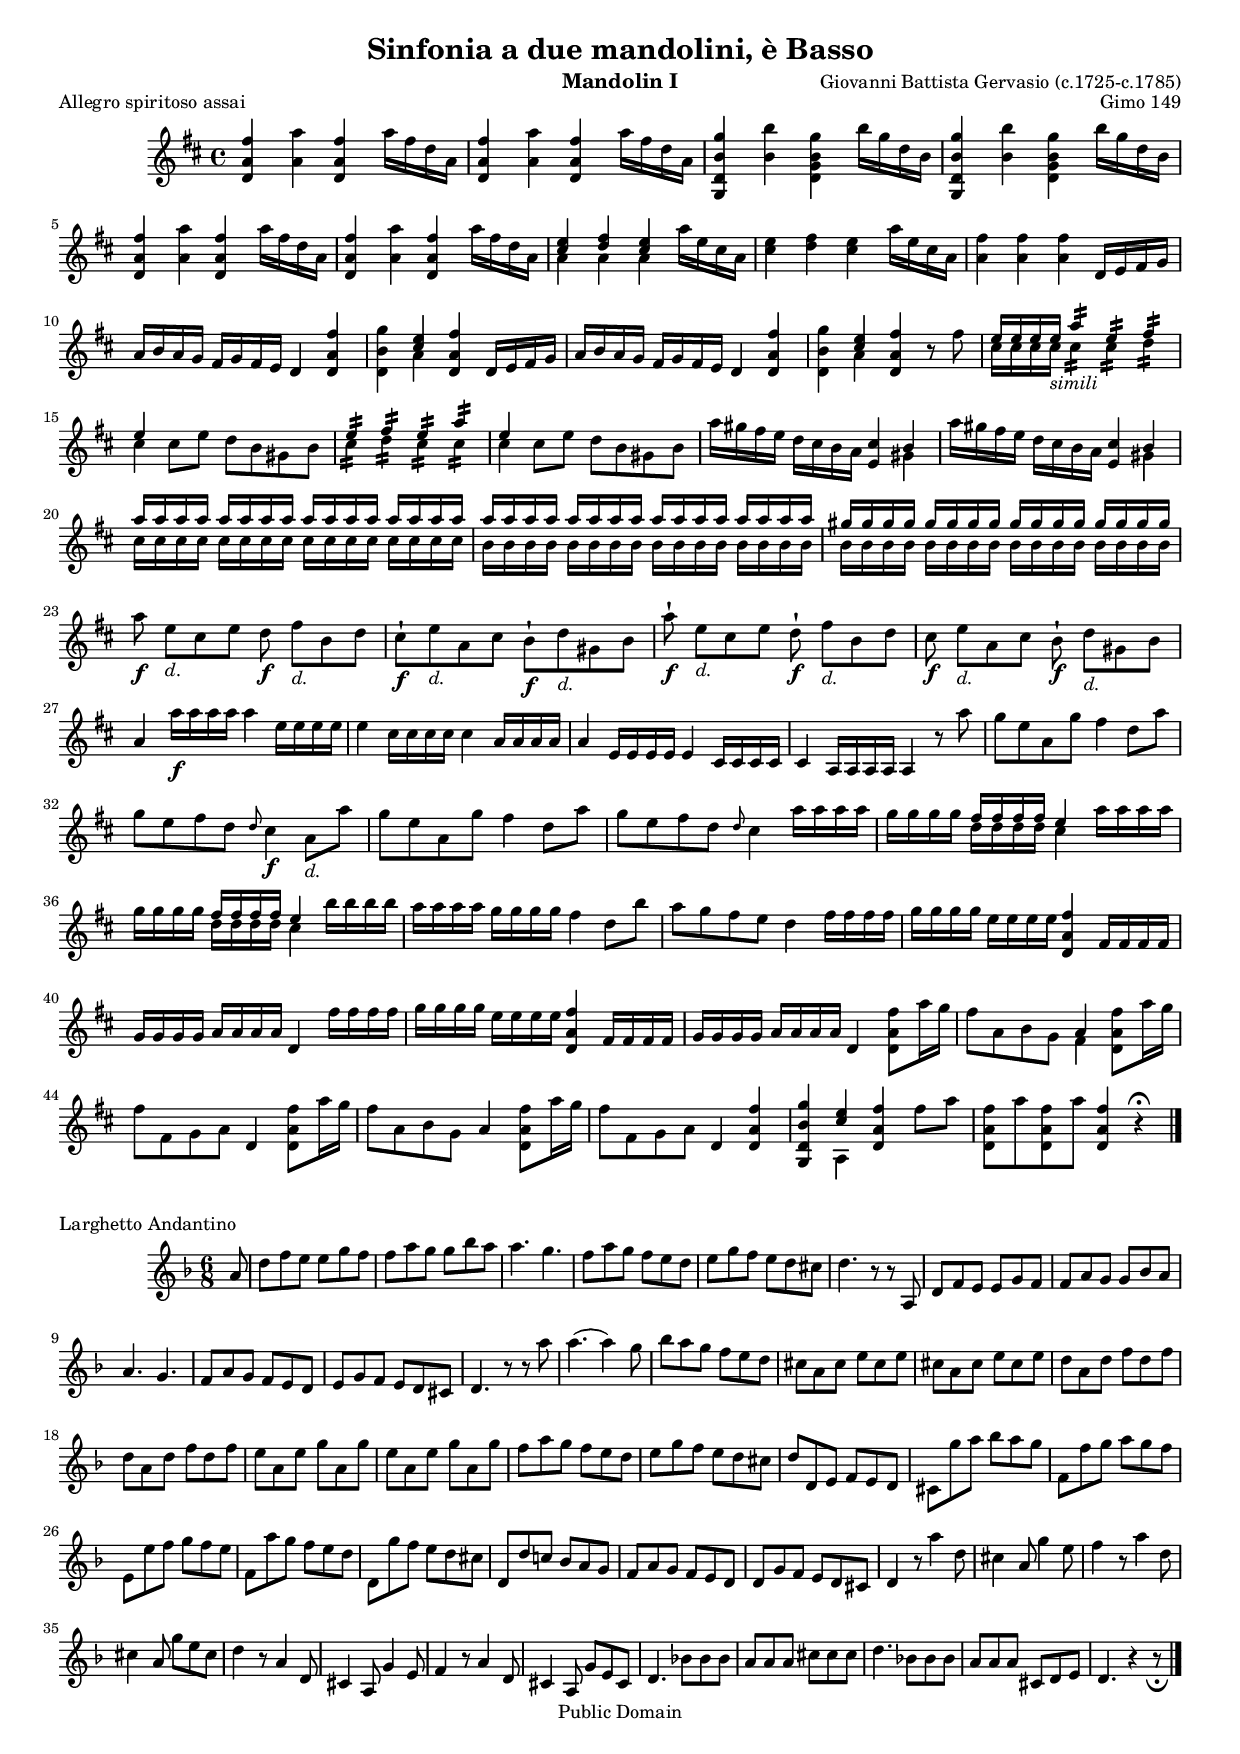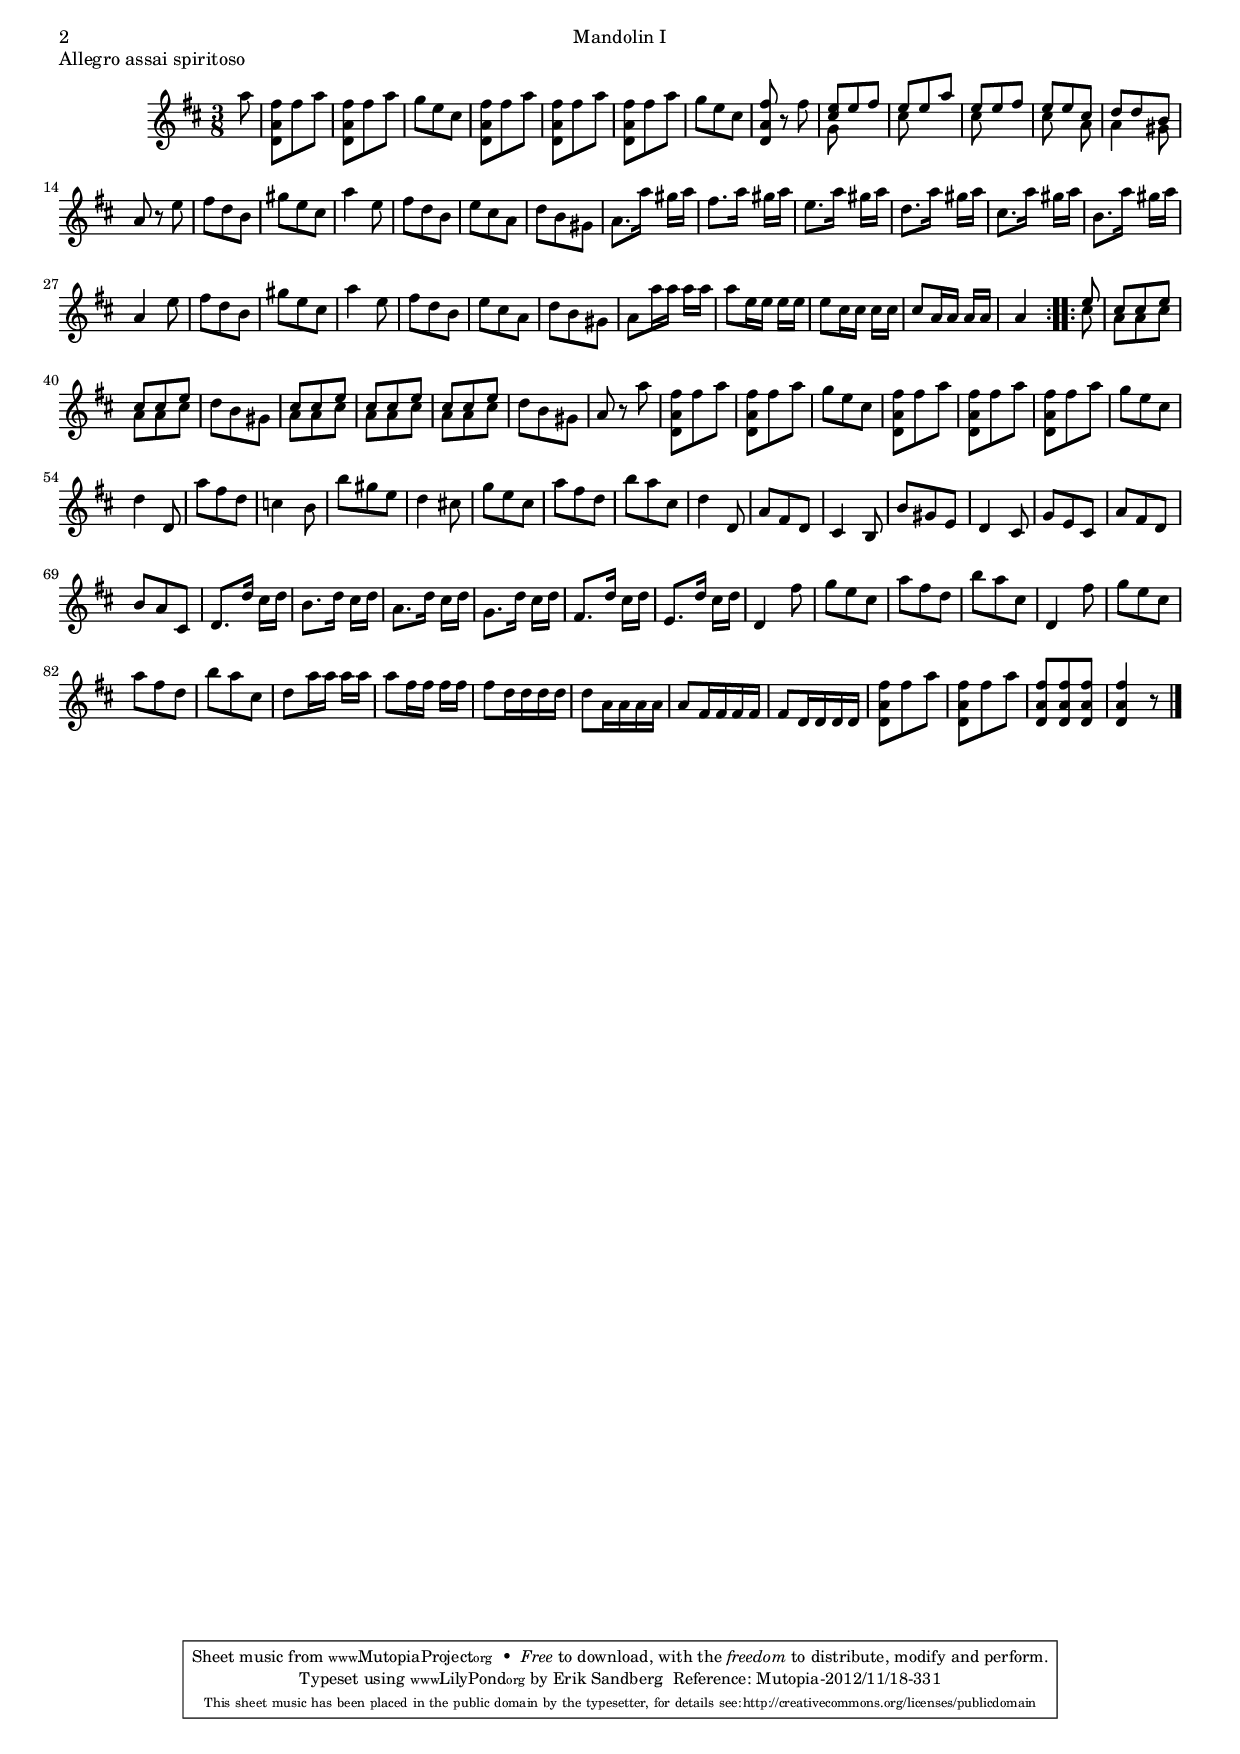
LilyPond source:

\version "2.16.0"

% Contains the full score.
Instrument = "Mandolin I"
\include "header.ly"

\version "2.16.0"

md = \markup {\italic "d."}

IMandI =  \relative c'' {
  \clef "treble"
  \time 4/4
  \key d\major

  %1 page 2
  <fis a, d,>4 <a a,> <fis a, d,> a16 fis d a |
  <fis' a, d,>4 <a a,> <fis a, d,> a16 fis d a |
  <g' b, d, g,>4 <b b,> <g b, d, g> b16 g d b |
  <g' b, d, g,>4 <b b,> <g b, d, g> b16 g d b |
  <fis' a, d,>4 <a a,> <fis a, d,> a16 fis d a |
  <fis' a, d,>4 <a a,> <fis a, d,> a16 fis d a |
  %7
  <<{e'4 fis e} {cis d cis} \\ {a a a}>> a'16 e cis a |
  <<{e'4 fis e} {cis d cis}>> a'16 e cis a |
  <fis' a,>4 <fis a,> <fis a,> d,16 e fis g |
  a b a g fis g fis e d4 <fis' a, d,> |
  <g b, d,> <<e cis \\ a>> <fis' a, d,> d,16 e fis g |
  %12 page 3
  a b a g fis g fis e d4 <fis' a, d,> |
  <g b, d,> <<e cis \\ a>> <fis' a, d,> r8 fis |
  %14 Note: Quarters in bars 14 and 16 are written without stems in the manuscript. My interpretation is :16.
  <<{e16 e e e_ \markup{\italic "simili"} a4:16 e: fis: | e} \\ {cis16 cis cis cis cis4:16 cis: d: |
  cis}>> cis8 e d b gis b | <<{e4:16 fis: e: a: | e} \\ {cis:16 d: cis: cis: |
  cis}>> cis8 e d b gis b |
  %18
  a'16 gis fis e d cis b a <cis e,>4 <<b \\ gis>> |
  a'16 gis fis e d cis b a <cis e,>4 <<b \\ gis>> |
  <<{a'16 a a a a a a a a a a a a a a a} \\
    {cis, cis cis cis cis cis cis cis cis cis cis cis cis cis cis cis}>> |
  %21 page 4
  <<{a' a a a a a a a a a a a a a a a | gis gis gis gis gis gis gis gis
    gis gis gis gis gis gis gis gis} \\ {b, b b b b b b b b b b b b b b b |
    b b b b b b b b b b b b b b b b}>> |
  a'8_\f  e[_\md cis e] d_\f  fis[_\md b, d] |
   cis[^|_\f e_\md a, cis]  b[^|_\f d_\md gis, b] |
  %25 Note: the cis8 e was written as cis16 e in the manuscript
  a'^|_\f  e[_\md cis8 e] d^|_\f  fis[_\md b, d] |
  cis_\f  e[_\md a, cis] b^|_\f  d[_\md gis, b] |
  a4 a'16_\f a a a a4 e16 e e e | e4 cis16 cis cis cis cis4 a16 a a a |
  %29
  a4 e16 e e e e4 cis16 cis cis cis | cis4 a16 a a a a4 r8 a''8 |
  %31 page 5
  g e a, g' fis4 d8 a' | g e fis d \grace d8 cis4_\f a8_\md a' |
  g e a, g' fis4 d8 a' | g e fis d \grace d8 cis4 a'16 a a a |
  g g g g <<{fis fis fis fis e4} \\ {d16 d d d cis4}>> a'16 a a a |
  %36
  g g g g <<{fis fis fis fis e4} \\ {d16 d d d cis4}>> b'16 b b b |
  a a a a g g g g fis4 d8 b' | a g fis e d4 fis16 fis fis fis |
  %39 page 6
  g g g g e e e e <fis a, d,>4 fis,16 fis fis fis |
  g g g g a a a a d,4 fis'16 fis fis fis |
  g g g g e e e e <fis a, d,>4 fis,16 fis fis fis |
  g g g g a a a a d,4 <fis' a, d,>8 a16 g |
  %43
  fis8 a, b g <<a4 \\ fis>> <fis' a, d,>8 a16 g |
  fis8 fis, g a d,4 <fis' a, d,>8 a16 g |
  fis8 a, b g a4 <fis' a, d,>8 a16 g |
  fis8 fis, g a d,4 <fis' a, d,>4 |
  %47
  <g b, d, g,> <<e cis \\ a,>> <fis'' a, d,> fis8 a |
  <fis a, d,> a <fis a, d,> a <fis a, d,>4 r^\fermata_\fermata \bar "|."
}

\version "2.16.0"

IIMandI =  \relative c'' {
  \clef "treble"
  \time 6/8
  \key d\minor

  \partial 8 a8 |
  %1 page 7
  d f e e g f | f a g g bes a | a4. g | f8 a g f e d | e g f e d cis |
  d4. r8 r a, | d f e e g f | f a g g bes a | a4. g | f8 a g f e d |
  %11
  e g f e d cis | d4. r8 r a'' | a4.(  a4) g8 | bes a g f e d |
  cis a cis e cis e | cis a cis e cis e |
  %17 page 8
  d a d f d f | d a d f d f | e a, e' g a, g' | e a, e' g a, g' |
  f a g f e d | e g f e d cis | d d, e f e d | cis g'' a bes a g | 
  %25
  f, f' g a g f | e, e' f g f e | f, a' g f e d | d, g' f e d cis |
  d, d' c! bes a g | f a g f e d | d g f e d cis | d4 r8 a''4 d,8 |
  %33
  cis4 a8 g'4 e8 | f4 r8 a4 d,8 |
  %35 page 9
  cis4 a8 g' e cis | d4 r8 a4 d,8 | cis4 a8 g'4 e8 | f4 r8 a4 d,8 |
  cis4 a8 g' e cis | d4. bes'!8 bes bes | a a a cis cis cis |
  %42
  d4. bes!8 bes bes | a a a cis, d e | d4. r4 r8_\fermata \bar "|."
}


\version "2.16.0"

IIIMandI =  \relative c''' {
  \clef "treble"
  \time 3/8
  \key d\major

  \repeat "volta" 2 {
  \partial 8 a8 |
  %1 page 9
  <fis a, d,> fis a | <fis a, d,> fis a | g e cis | <fis a, d,> fis a |
  <fis a, d,> fis a | <fis a, d,> fis a | g e cis | <fis a, d,> r fis |
  %9 page 10
  <<{<e cis> e fis | e e a | e e fis | e e cis | d d b} \\
   {g s s | cis s s | cis s s | cis s a | a4 gis8}>> | a r e' |
  %15
  fis d b | gis' e cis | a'4 e8 | fis d b | e cis a | d b gis |
  %21
   a8.[ a'16]  gis[ a] |  fis8.[ a16] gis a |  e8.[ a16]  gis[ a] |  d,8.[ a'16]  gis[ a] |
   cis,8.[ a'16]  gis[ a] |  b,8.[ a'16]  gis[ a] | a,4 e'8 | fis d b | gis' e cis |
  %30
  a'4 e8 | fis d b | e cis a | d b gis |
  %34 page 11
   a[ a'16 a]  a[ a] |  a8[ e16 e]  e[ e] |  e8[ cis16 cis]  cis[ cis] |
   cis8[ a16 a]  a[ a] | a4
  }

  \repeat "volta" 2 {
  <<e'8 \\ cis>>
  %39
  <<{cis cis e | cis cis e} \\ {a, a cis | a a cis}>> | d b gis |
  <<{cis cis e | cis cis e | cis cis e} \\ {a, a cis | a a cis | a a cis}>> |
  %45
  d b gis | a r a' | <fis a, d,> fis a | <fis a, d,> fis a | g e cis |
  <fis a, d,> fis a | <fis a, d,> fis a | <fis a, d,> fis a | g e cis | d4 d,8 |
  %55 page 12
  a'' fis d | c4 b8 | b' gis e | d4 cis!8 | g' e cis | a' fis d | b' a cis, |
  %62
  d4 d,8 | a' fis d | cis4 b8 | b' gis e | d4 cis8 | g' e cis | a' fis d | 
  %69
  b' a cis, |  d8.[ d'16]  cis[ d] |  b8.[ d16]  cis[ d] |  a8.[ d16]  cis[ d] |
  %73
   g,8.[ d'16]  cis[ d] |  fis,8.[ d'16]  cis[ d] |  e,8.[ d'16]  cis[ d] |
  d,4 fis'8 | g e cis |
  %78 page 13
  a' fis d | b' a cis, | d,4 fis'8 | g e cis | a' fis d | b' a cis, |
   d[ a'16 a]  a[ a] |  a8[ fis16 fis]  fis[ fis] | fis8 d16 d d d |
  %87
  d8 a16 a a a | a8 fis16 fis fis fis | fis8 d16 d d d |
  <fis' a, d,>8 fis a | <fis a, d,> fis a |
  %92
  <fis a, d,> <fis a, d,> <fis a, d,> | <fis a, d,>4 r8 \bar "|."
  }
}


#(set-global-staff-size 16)

\score {
  \context Staff = A \IMandI

  \header {piece = "Allegro spiritoso assai" opus = "Gimo 149"}
  \layout {}
}

\score {
  \context Staff = A \IIMandI

  \header {piece = "Larghetto Andantino" }
  \layout {}
}

\score {
  \context Staff = A \IIIMandI

  \header {piece = "Allegro assai spiritoso" }
  \layout {}
}
